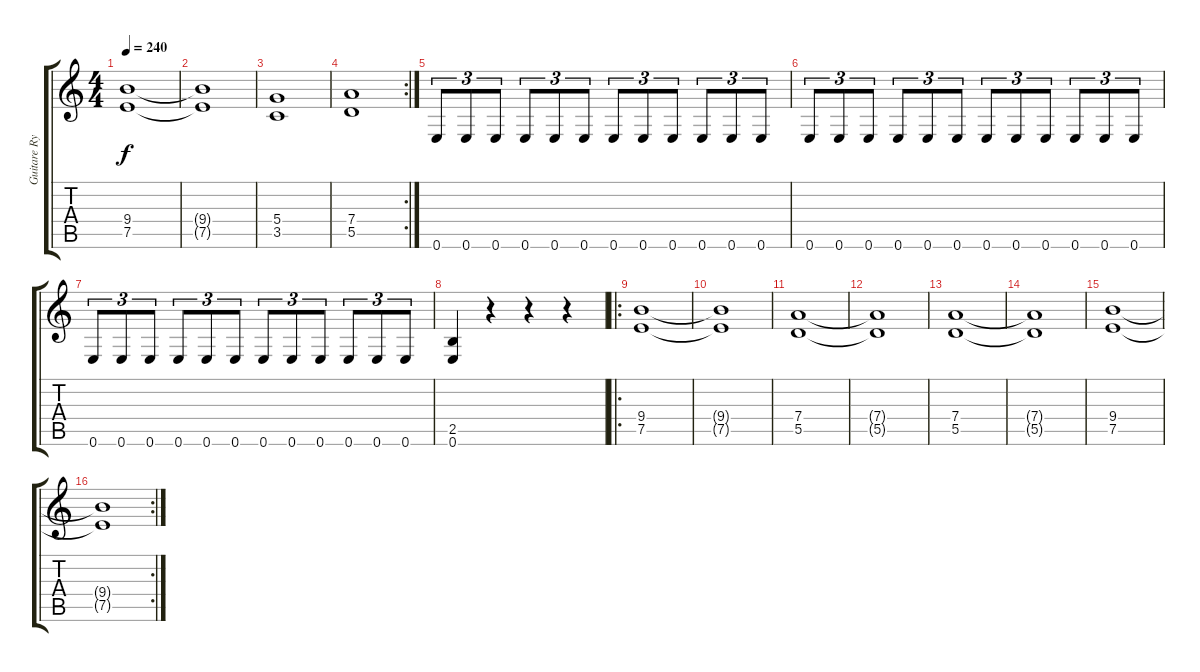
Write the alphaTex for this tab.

\track ("Guitare Rythme" "Guitare Ry") {instrument overdrivenguitar}
\staff {score tabs}
\tuning (E4 B3 G3 D3 A2 E2) {hide}
\ts (4 4)
\tempo 240
\clef g2
\ks c
(9.4 7.5).1{dy f} |
(9.4{t} 7.5{t}).1 |
(5.4 3.5).1 |
\rc 2
(7.4 5.5).1 |
0.6.8{tu (3 2)} 0.6.8{tu (3 2)} 0.6.8{tu (3 2)} 0.6.8{tu (3 2)} 0.6.8{tu (3 2)} 0.6.8{tu (3 2)} 0.6.8{tu (3 2)} 0.6.8{tu (3 2)} 0.6.8{tu (3 2)} 0.6.8{tu (3 2)} 0.6.8{tu (3 2)} 0.6.8{tu (3 2)} |
0.6.8{tu (3 2)} 0.6.8{tu (3 2)} 0.6.8{tu (3 2)} 0.6.8{tu (3 2)} 0.6.8{tu (3 2)} 0.6.8{tu (3 2)} 0.6.8{tu (3 2)} 0.6.8{tu (3 2)} 0.6.8{tu (3 2)} 0.6.8{tu (3 2)} 0.6.8{tu (3 2)} 0.6.8{tu (3 2)} |
0.6.8{tu (3 2)} 0.6.8{tu (3 2)} 0.6.8{tu (3 2)} 0.6.8{tu (3 2)} 0.6.8{tu (3 2)} 0.6.8{tu (3 2)} 0.6.8{tu (3 2)} 0.6.8{tu (3 2)} 0.6.8{tu (3 2)} 0.6.8{tu (3 2)} 0.6.8{tu (3 2)} 0.6.8{tu (3 2)} |
(2.5 0.6).4 r.4 r.4 r.4 |
\ro
(9.4 7.5).1 |
(9.4{t} 7.5{t}).1 |
(7.4 5.5).1 |
(7.4{t} 5.5{t}).1 |
(7.4 5.5).1 |
(7.4{t} 5.5{t}).1 |
(9.4 7.5).1 |
\rc 2
(9.4{t} 7.5{t}).1
